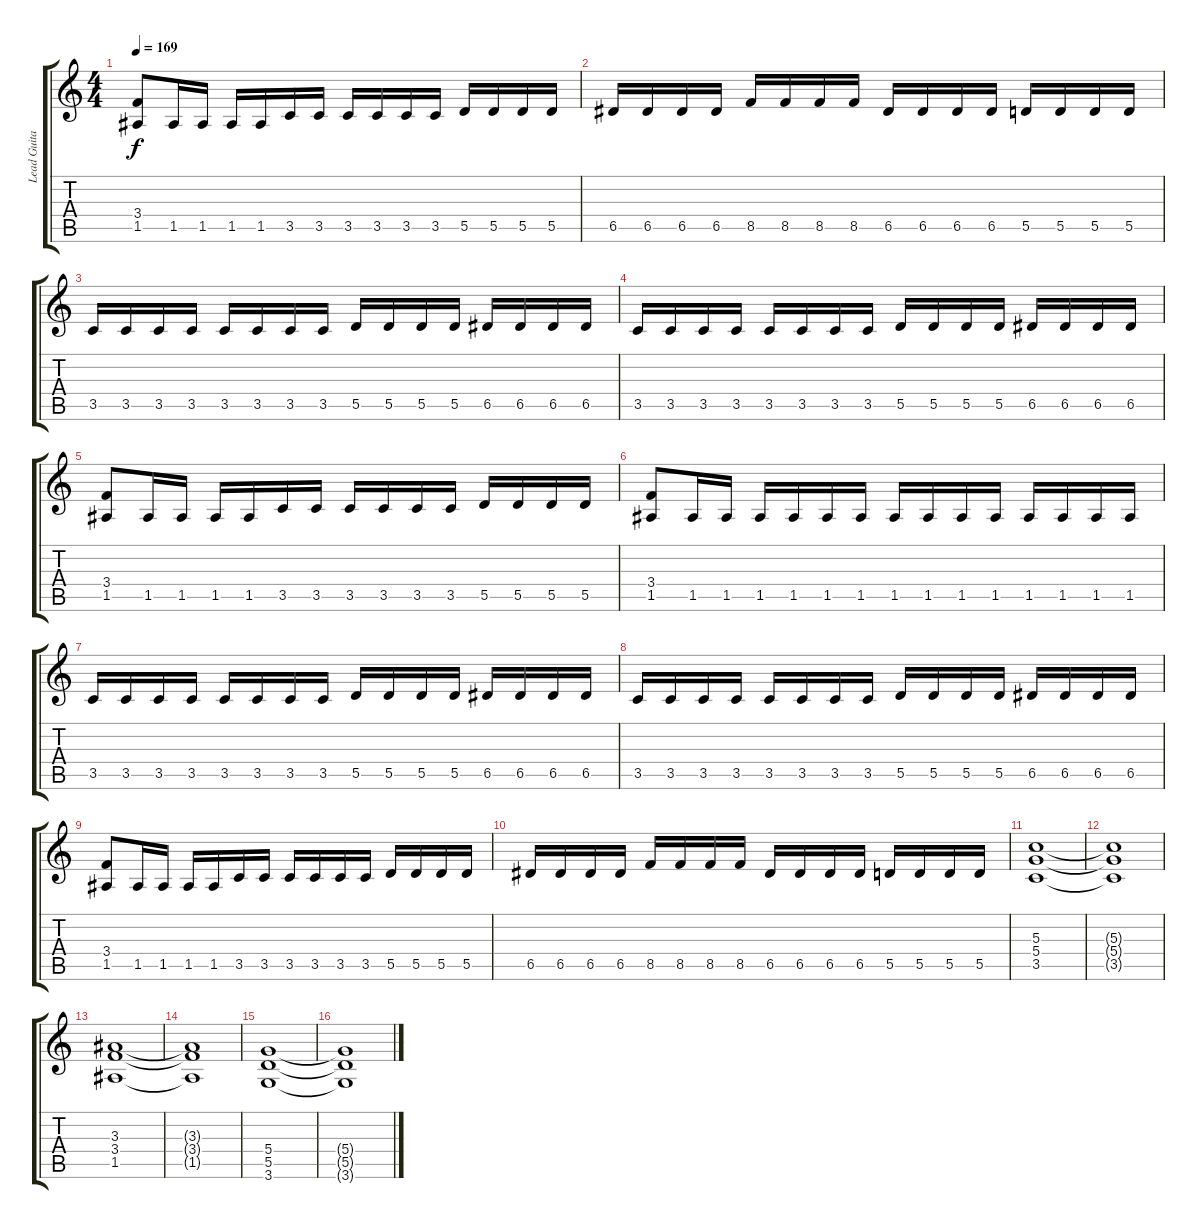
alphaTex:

\track ("Lead Guitar" "Lead Guita") {instrument distortionguitar}
\staff {score tabs}
\tuning (E4 B3 G3 D3 A2 E2) {hide}
\ts (4 4)
\tempo 169
\clef g2
\ks c
(3.4 1.5).8{dy f} 1.5.16 1.5.16 1.5.16 1.5.16 3.5.16 3.5.16 3.5.16 3.5.16 3.5.16 3.5.16 5.5.16 5.5.16 5.5.16 5.5.16 |
6.5.16 6.5.16 6.5.16 6.5.16 8.5.16 8.5.16 8.5.16 8.5.16 6.5.16 6.5.16 6.5.16 6.5.16 5.5.16 5.5.16 5.5.16 5.5.16 |
3.5.16 3.5.16 3.5.16 3.5.16 3.5.16 3.5.16 3.5.16 3.5.16 5.5.16 5.5.16 5.5.16 5.5.16 6.5.16 6.5.16 6.5.16 6.5.16 |
3.5.16 3.5.16 3.5.16 3.5.16 3.5.16 3.5.16 3.5.16 3.5.16 5.5.16 5.5.16 5.5.16 5.5.16 6.5.16 6.5.16 6.5.16 6.5.16 |
(3.4 1.5).8 1.5.16 1.5.16 1.5.16 1.5.16 3.5.16 3.5.16 3.5.16 3.5.16 3.5.16 3.5.16 5.5.16 5.5.16 5.5.16 5.5.16 |
(3.4 1.5).8 1.5.16 1.5.16 1.5.16 1.5.16 1.5.16 1.5.16 1.5.16 1.5.16 1.5.16 1.5.16 1.5.16 1.5.16 1.5.16 1.5.16 |
3.5.16 3.5.16 3.5.16 3.5.16 3.5.16 3.5.16 3.5.16 3.5.16 5.5.16 5.5.16 5.5.16 5.5.16 6.5.16 6.5.16 6.5.16 6.5.16 |
3.5.16 3.5.16 3.5.16 3.5.16 3.5.16 3.5.16 3.5.16 3.5.16 5.5.16 5.5.16 5.5.16 5.5.16 6.5.16 6.5.16 6.5.16 6.5.16 |
(3.4 1.5).8 1.5.16 1.5.16 1.5.16 1.5.16 3.5.16 3.5.16 3.5.16 3.5.16 3.5.16 3.5.16 5.5.16 5.5.16 5.5.16 5.5.16 |
6.5.16 6.5.16 6.5.16 6.5.16 8.5.16 8.5.16 8.5.16 8.5.16 6.5.16 6.5.16 6.5.16 6.5.16 5.5.16 5.5.16 5.5.16 5.5.16 |
(5.3 5.4 3.5).1 |
(5.3{t} 5.4{t} 3.5{t}).1 |
(3.3 3.4 1.5).1 |
(3.3{t} 3.4{t} 1.5{t}).1 |
(5.4 5.5 3.6).1 |
(5.4{t} 5.5{t} 3.6{t}).1
